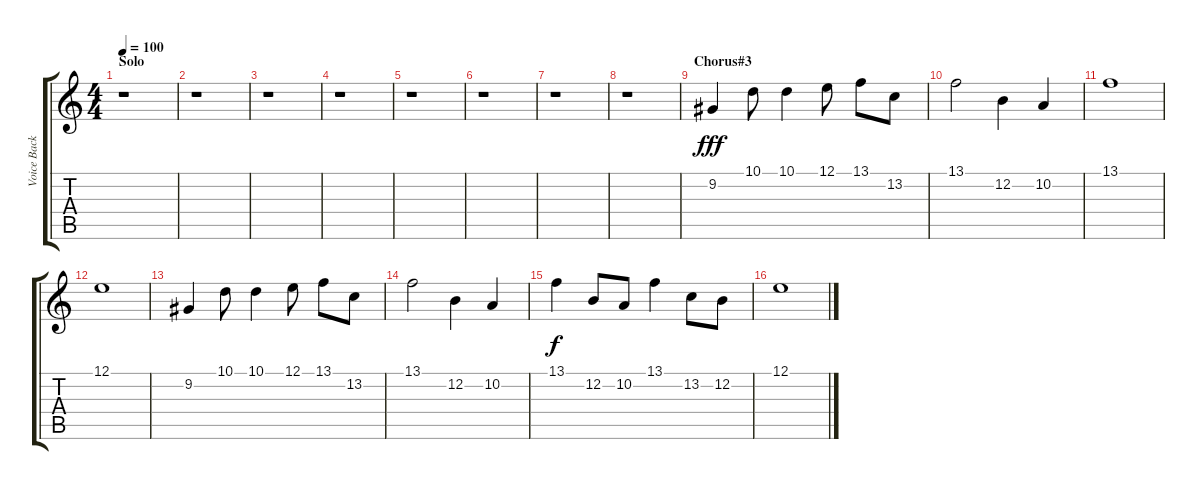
\track ("Voice Backup" "Voice Back") {instrument tremolostrings}
\staff {score tabs}
\tuning (E4 B3 G3 D3 A2 E2) {hide}
\ts (4 4)
\section ("" "Solo")
\tempo 100
\clef g2
\ks c
r.1{dy f} |
r.1 |
r.1 |
r.1 |
r.1 |
r.1 |
r.1 |
r.1 |
\section ("" "Chorus#3")
9.2.4{dy fff} 10.1.8 10.1.4 12.1.8 13.1.8 13.2.8 |
13.1.2 12.2.4 10.2.4 |
13.1.1 |
12.1.1 |
9.2.4 10.1.8 10.1.4 12.1.8 13.1.8 13.2.8 |
13.1.2 12.2.4 10.2.4 |
13.1.4{dy f} 12.2.8 10.2.8 13.1.4 13.2.8 12.2.8 |
12.1.1
